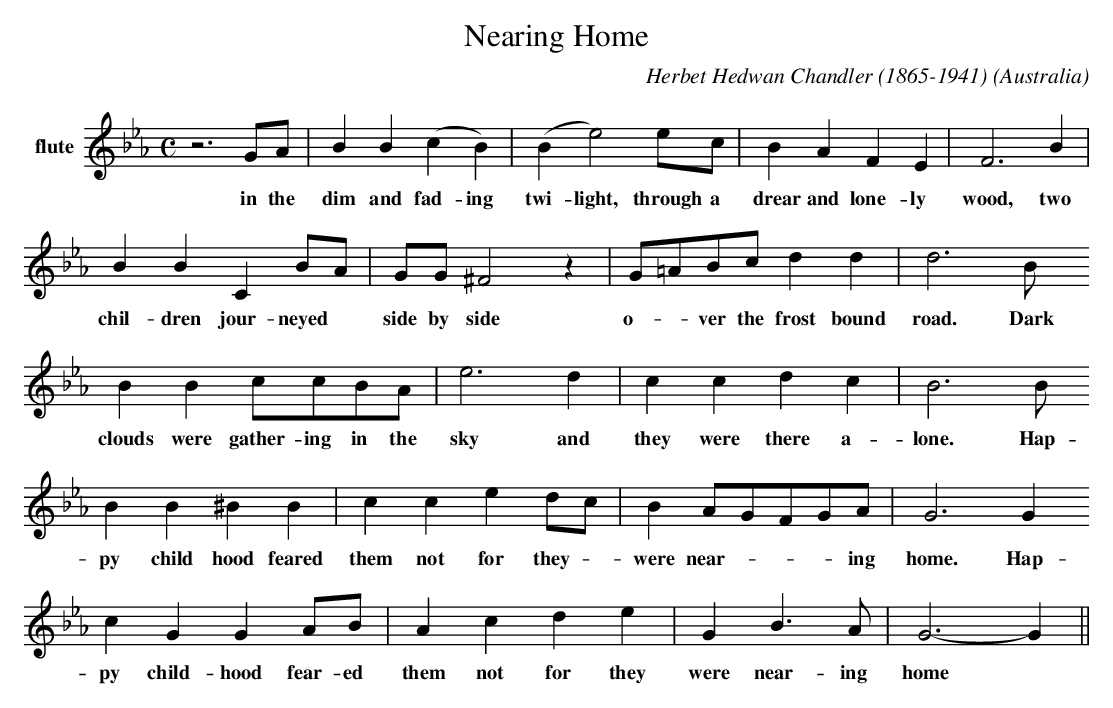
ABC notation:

X:1
T:Nearing Home
C:Herbet Hedwan Chandler (1865-1941)
O:Australia
L:1/8
M:C
V:1 clef=treble name=flute
K:Eb
[I:MIDI = program 75]z6GA | B2B2(c2B2) | (B2e4)ec | B2A2F2E2 | F6B2 |
w:in the dim and fad-ing twi-light, through a drear and lone-ly wood, two
B2B2C2BA | GG^F4z2| G=ABcd2d2 | d6B
w:chil-dren jour-neyed *side by side o--ver the frost  bound road. Dark
B2B2ccBA | e6d2 | c2c2d2c2 | B6B
w: clouds were gather-ing in the sky and they were there a-lone. Hap-
B2B2^B2B2 | c2c2e2dc | B2AGFGA |G6G2
w:py child hood feared them not for they -were near----ing home. Hap-
c2G2G2AB | A2c2d2e2| G2B3A|G6-G2||
w:py child-hood fear-ed them not for they were near-ing home
